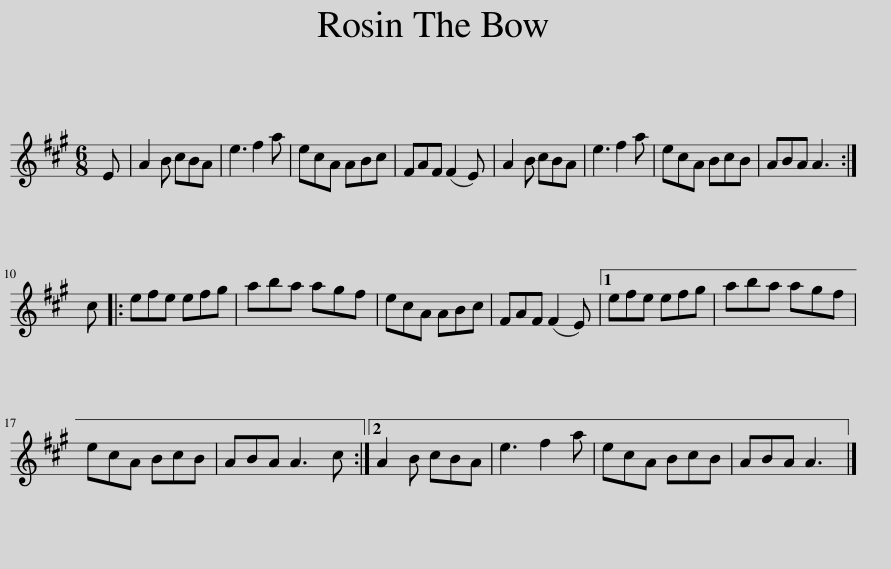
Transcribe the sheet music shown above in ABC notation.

X:1
L:1/8
M:6/8
I:linebreak $
K:A
V:1 treble
V:1
 E | A2 B cBA | e3 f2 a | ecA ABc | FAF (F2 E) | %5
 A2 B cBA | e3 f2 a | ecA BcB | ABA A3 :|$ c |: %10
 efe efg | aba agf | ecA ABc | FAF (F2 E) |1 efe efg | %15
 aba agf |$ ecA BcB | ABA A3 c :|2 A2 B cBA | e3 f2 a | %20
 ecA BcB | ABA A3 |] %22
